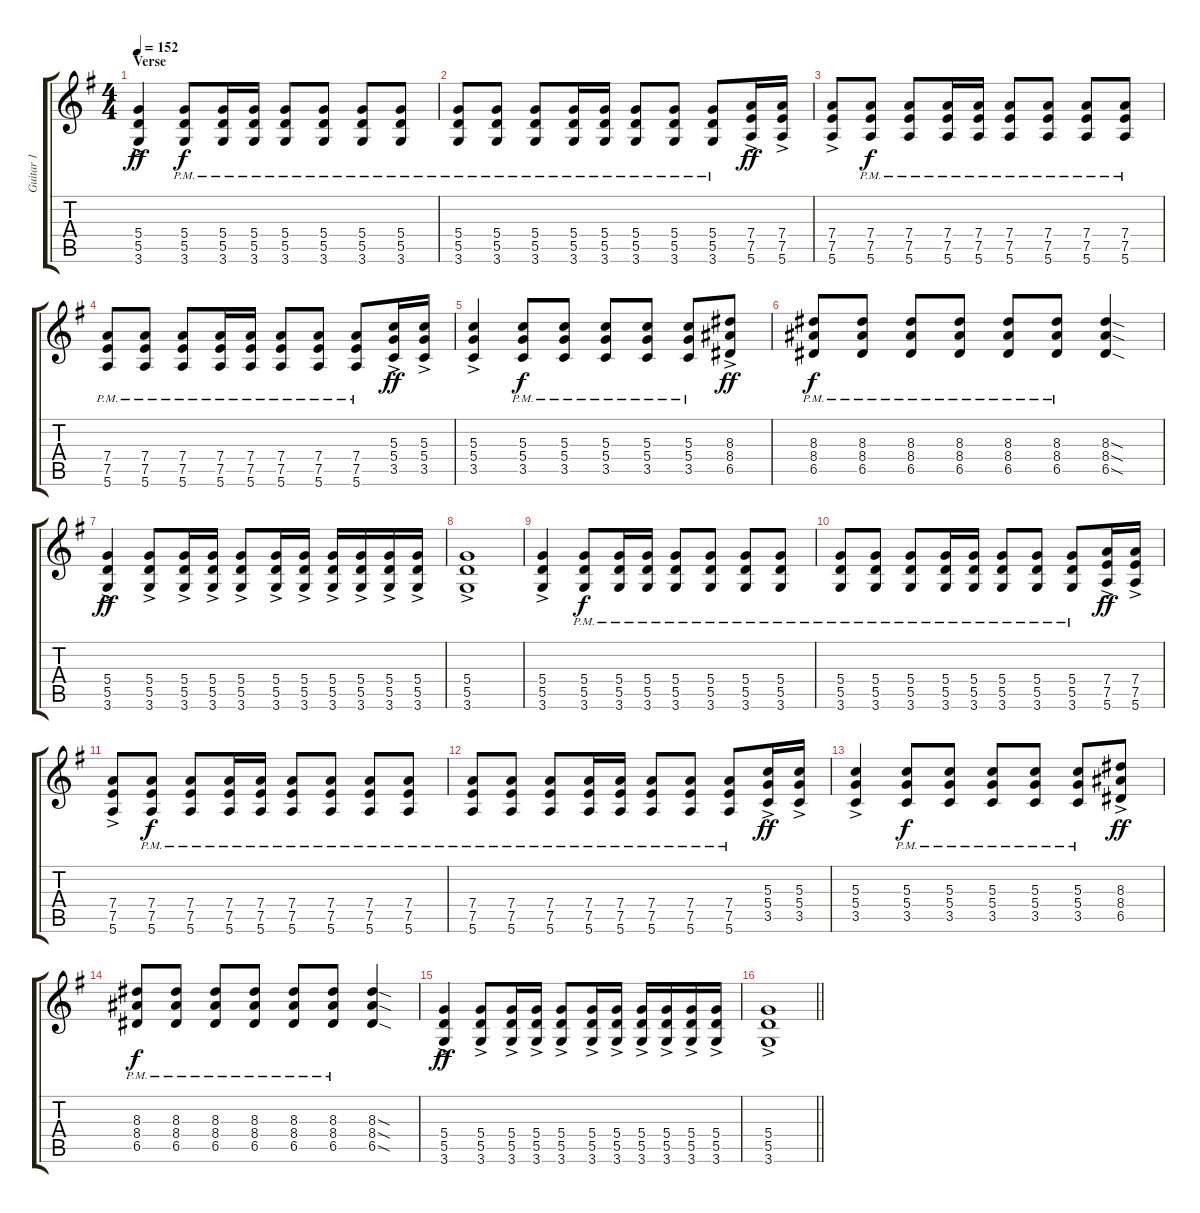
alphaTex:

\track ("Guitar 1" "Guitar 1") {instrument distortionguitar}
\staff {score tabs}
\tuning (E4 B3 G3 D3 A2 E2) {hide}
\ts (4 4)
\section ("" "Verse")
\tempo 152
\clef g2
\ks eminor
(5.4{ac} 5.5{ac} 3.6{ac}).4{dy ff} (5.4{pm} 5.5{pm} 3.6{pm}).8{dy f} (5.4{pm} 5.5{pm} 3.6{pm}).16 (5.4{pm} 5.5{pm} 3.6{pm}).16 (5.4{pm} 5.5{pm} 3.6{pm}).8 (5.4{pm} 5.5{pm} 3.6{pm}).8 (5.4{pm} 5.5{pm} 3.6{pm}).8 (5.4{pm} 5.5{pm} 3.6{pm}).8 |
(5.4{pm} 5.5{pm} 3.6{pm}).8 (5.4{pm} 5.5{pm} 3.6{pm}).8 (5.4{pm} 5.5{pm} 3.6{pm}).8 (5.4{pm} 5.5{pm} 3.6{pm}).16 (5.4{pm} 5.5{pm} 3.6{pm}).16 (5.4{pm} 5.5{pm} 3.6{pm}).8 (5.4{pm} 5.5{pm} 3.6{pm}).8 (5.4{pm} 5.5{pm} 3.6{pm}).8 (7.4{ac} 7.5{ac} 5.6{ac}).16{dy ff} (7.4{ac} 7.5{ac} 5.6{ac}).16 |
(7.4{ac} 7.5{ac} 5.6{ac}).8 (7.4{pm} 7.5{pm} 5.6{pm}).8{dy f} (7.4{pm} 7.5{pm} 5.6{pm}).8 (7.4{pm} 7.5{pm} 5.6{pm}).16 (7.4{pm} 7.5{pm} 5.6{pm}).16 (7.4{pm} 7.5{pm} 5.6{pm}).8 (7.4{pm} 7.5{pm} 5.6{pm}).8 (7.4{pm} 7.5{pm} 5.6{pm}).8 (7.4{pm} 7.5{pm} 5.6{pm}).8 |
(7.4{pm} 7.5{pm} 5.6{pm}).8 (7.4{pm} 7.5{pm} 5.6{pm}).8 (7.4{pm} 7.5{pm} 5.6{pm}).8 (7.4{pm} 7.5{pm} 5.6{pm}).16 (7.4{pm} 7.5{pm} 5.6{pm}).16 (7.4{pm} 7.5{pm} 5.6{pm}).8 (7.4{pm} 7.5{pm} 5.6{pm}).8 (7.4{pm} 7.5{pm} 5.6{pm}).8 (5.3{ac} 5.4{ac} 3.5{ac}).16{dy ff} (5.3{ac} 5.4{ac} 3.5{ac}).16 |
(5.3{ac} 5.4{ac} 3.5{ac}).4 (5.3{pm} 5.4{pm} 3.5{pm}).8{dy f} (5.3{pm} 5.4{pm} 3.5{pm}).8 (5.3{pm} 5.4{pm} 3.5{pm}).8 (5.3{pm} 5.4{pm} 3.5{pm}).8 (5.3{pm} 5.4{pm} 3.5{pm}).8 (8.3{ac} 8.4{ac} 6.5{ac}).8{dy ff} |
(8.3{pm} 8.4{pm} 6.5{pm}).8{dy f} (8.3{pm} 8.4{pm} 6.5{pm}).8 (8.3{pm} 8.4{pm} 6.5{pm}).8 (8.3{pm} 8.4{pm} 6.5{pm}).8 (8.3{pm} 8.4{pm} 6.5{pm}).8 (8.3{pm} 8.4{pm} 6.5{pm}).8 (8.3{sod} 8.4{sod} 6.5{sod}).4 |
(5.4{ac} 5.5{ac} 3.6{ac}).4{dy ff} (5.4{ac} 5.5{ac} 3.6{ac}).8 (5.4{ac} 5.5{ac} 3.6{ac}).16 (5.4{ac} 5.5{ac} 3.6{ac}).16 (5.4{ac} 5.5{ac} 3.6{ac}).8 (5.4{ac} 5.5{ac} 3.6{ac}).16 (5.4{ac} 5.5{ac} 3.6{ac}).16 (5.4{ac} 5.5{ac} 3.6{ac}).16 (5.4{ac} 5.5{ac} 3.6{ac}).16 (5.4{ac} 5.5{ac} 3.6{ac}).16 (5.4{ac} 5.5{ac} 3.6{ac}).16 |
(5.4{ac} 5.5{ac} 3.6{ac}).1 |
(5.4{ac} 5.5{ac} 3.6{ac}).4 (5.4{pm} 5.5{pm} 3.6{pm}).8{dy f} (5.4{pm} 5.5{pm} 3.6{pm}).16 (5.4{pm} 5.5{pm} 3.6{pm}).16 (5.4{pm} 5.5{pm} 3.6{pm}).8 (5.4{pm} 5.5{pm} 3.6{pm}).8 (5.4{pm} 5.5{pm} 3.6{pm}).8 (5.4{pm} 5.5{pm} 3.6{pm}).8 |
(5.4{pm} 5.5{pm} 3.6{pm}).8 (5.4{pm} 5.5{pm} 3.6{pm}).8 (5.4{pm} 5.5{pm} 3.6{pm}).8 (5.4{pm} 5.5{pm} 3.6{pm}).16 (5.4{pm} 5.5{pm} 3.6{pm}).16 (5.4{pm} 5.5{pm} 3.6{pm}).8 (5.4{pm} 5.5{pm} 3.6{pm}).8 (5.4{pm} 5.5{pm} 3.6{pm}).8 (7.4{ac} 7.5{ac} 5.6{ac}).16{dy ff} (7.4{ac} 7.5{ac} 5.6{ac}).16 |
(7.4{ac} 7.5{ac} 5.6{ac}).8 (7.4{pm} 7.5{pm} 5.6{pm}).8{dy f} (7.4{pm} 7.5{pm} 5.6{pm}).8 (7.4{pm} 7.5{pm} 5.6{pm}).16 (7.4{pm} 7.5{pm} 5.6{pm}).16 (7.4{pm} 7.5{pm} 5.6{pm}).8 (7.4{pm} 7.5{pm} 5.6{pm}).8 (7.4{pm} 7.5{pm} 5.6{pm}).8 (7.4{pm} 7.5{pm} 5.6{pm}).8 |
(7.4{pm} 7.5{pm} 5.6{pm}).8 (7.4{pm} 7.5{pm} 5.6{pm}).8 (7.4{pm} 7.5{pm} 5.6{pm}).8 (7.4{pm} 7.5{pm} 5.6{pm}).16 (7.4{pm} 7.5{pm} 5.6{pm}).16 (7.4{pm} 7.5{pm} 5.6{pm}).8 (7.4{pm} 7.5{pm} 5.6{pm}).8 (7.4{pm} 7.5{pm} 5.6{pm}).8 (5.3{ac} 5.4{ac} 3.5{ac}).16{dy ff} (5.3{ac} 5.4{ac} 3.5{ac}).16 |
(5.3{ac} 5.4{ac} 3.5{ac}).4 (5.3{pm} 5.4{pm} 3.5{pm}).8{dy f} (5.3{pm} 5.4{pm} 3.5{pm}).8 (5.3{pm} 5.4{pm} 3.5{pm}).8 (5.3{pm} 5.4{pm} 3.5{pm}).8 (5.3{pm} 5.4{pm} 3.5{pm}).8 (8.3{ac} 8.4{ac} 6.5{ac}).8{dy ff} |
(8.3{pm} 8.4{pm} 6.5{pm}).8{dy f} (8.3{pm} 8.4{pm} 6.5{pm}).8 (8.3{pm} 8.4{pm} 6.5{pm}).8 (8.3{pm} 8.4{pm} 6.5{pm}).8 (8.3{pm} 8.4{pm} 6.5{pm}).8 (8.3{pm} 8.4{pm} 6.5{pm}).8 (8.3{sod} 8.4{sod} 6.5{sod}).4 |
(5.4{ac} 5.5{ac} 3.6{ac}).4{dy ff} (5.4{ac} 5.5{ac} 3.6{ac}).8 (5.4{ac} 5.5{ac} 3.6{ac}).16 (5.4{ac} 5.5{ac} 3.6{ac}).16 (5.4{ac} 5.5{ac} 3.6{ac}).8 (5.4{ac} 5.5{ac} 3.6{ac}).16 (5.4{ac} 5.5{ac} 3.6{ac}).16 (5.4{ac} 5.5{ac} 3.6{ac}).16 (5.4{ac} 5.5{ac} 3.6{ac}).16 (5.4{ac} 5.5{ac} 3.6{ac}).16 (5.4{ac} 5.5{ac} 3.6{ac}).16 |
\barLineRight lightlight
(5.4{ac} 5.5{ac} 3.6{ac}).1
